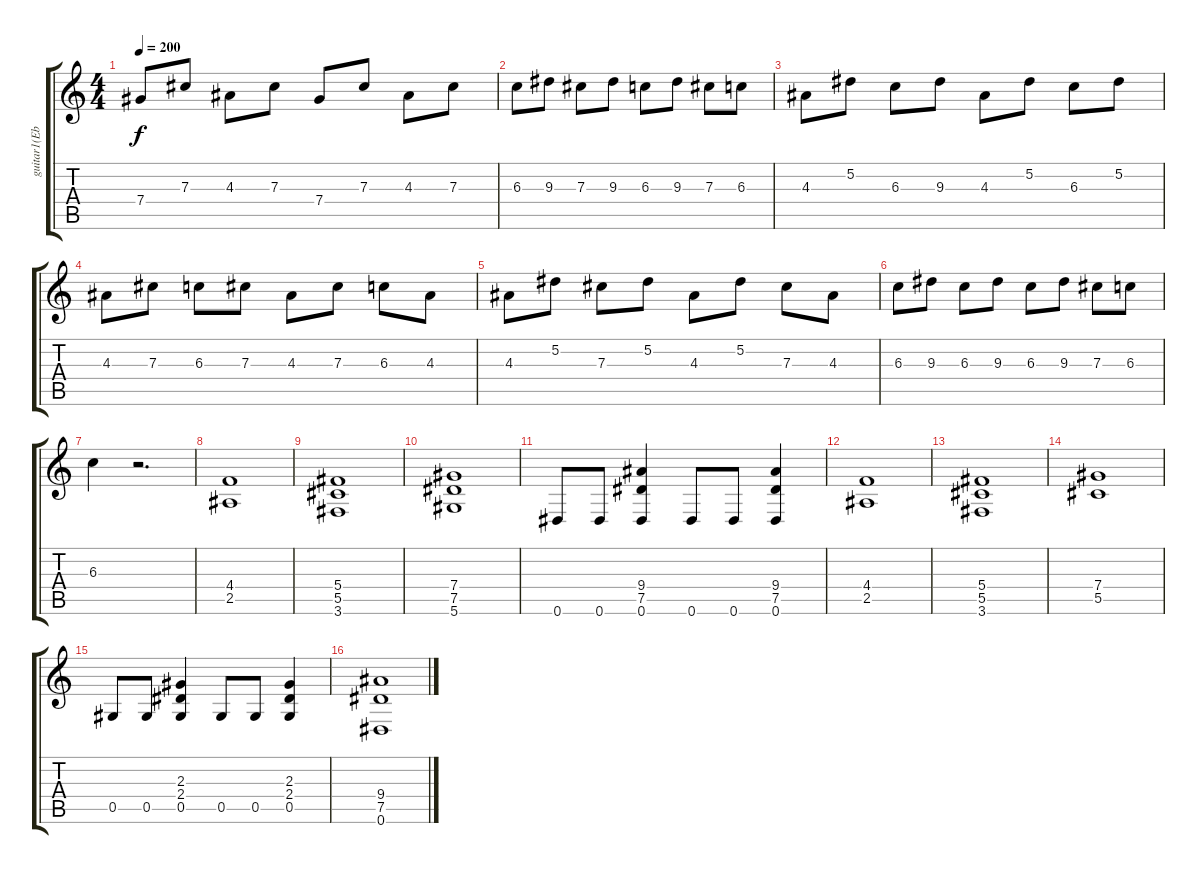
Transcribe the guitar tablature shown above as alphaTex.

\track ("guitar1(Eb)" "guitar1(Eb") {instrument overdrivenguitar}
\staff {score tabs}
\tuning (Eb4 Bb3 Gb3 Db3 Ab2 Eb2) {hide}
\ts (4 4)
\tempo 200
\clef g2
\ks c
7.4.8{dy f} 7.3.8 4.3.8 7.3.8 7.4.8 7.3.8 4.3.8 7.3.8 |
6.3.8 9.3.8 7.3.8 9.3.8 6.3.8 9.3.8 7.3.8 6.3.8 |
4.3.8 5.2.8 6.3.8 9.3.8 4.3.8 5.2.8 6.3.8 5.2.8 |
4.3.8 7.3.8 6.3.8 7.3.8 4.3.8 7.3.8 6.3.8 4.3.8 |
4.3.8 5.2.8 7.3.8 5.2.8 4.3.8 5.2.8 7.3.8 4.3.8 |
6.3.8 9.3.8 6.3.8 9.3.8 6.3.8 9.3.8 7.3.8 6.3.8 |
6.3.4 r.2{d} |
(4.4 2.5).1 |
(5.4 5.5 3.6).1 |
(7.4 7.5 5.6).1 |
0.6.8 0.6.8 (9.4 7.5 0.6).4 0.6.8 0.6.8 (9.4 7.5 0.6).4 |
(4.4 2.5).1 |
(5.4 5.5 3.6).1 |
(7.4 5.5).1 |
0.5.8 0.5.8 (2.3 2.4 0.5).4 0.5.8 0.5.8 (2.3 2.4 0.5).4 |
(9.4 7.5 0.6).1
